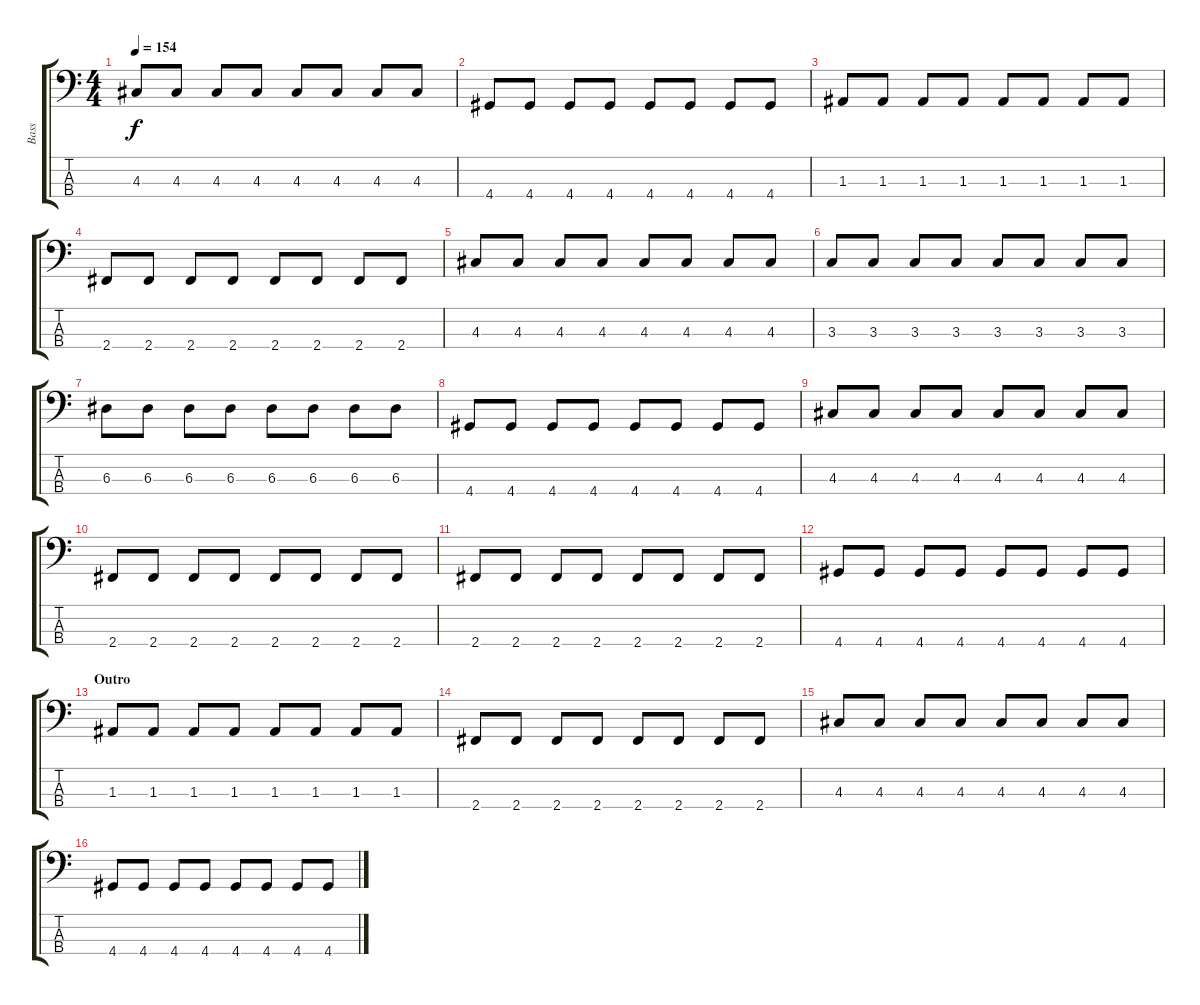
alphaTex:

\track ("Bass" "Bass") {instrument electricbassfinger}
\staff {score tabs}
\tuning (G2 D2 A1 E1) {hide}
\ts (4 4)
\tempo 154
\clef f4
\ks c
4.3.8{dy f} 4.3.8 4.3.8 4.3.8 4.3.8 4.3.8 4.3.8 4.3.8 |
4.4.8 4.4.8 4.4.8 4.4.8 4.4.8 4.4.8 4.4.8 4.4.8 |
1.3.8 1.3.8 1.3.8 1.3.8 1.3.8 1.3.8 1.3.8 1.3.8 |
2.4.8 2.4.8 2.4.8 2.4.8 2.4.8 2.4.8 2.4.8 2.4.8 |
4.3.8 4.3.8 4.3.8 4.3.8 4.3.8 4.3.8 4.3.8 4.3.8 |
3.3.8 3.3.8 3.3.8 3.3.8 3.3.8 3.3.8 3.3.8 3.3.8 |
6.3.8 6.3.8 6.3.8 6.3.8 6.3.8 6.3.8 6.3.8 6.3.8 |
4.4.8 4.4.8 4.4.8 4.4.8 4.4.8 4.4.8 4.4.8 4.4.8 |
4.3.8 4.3.8 4.3.8 4.3.8 4.3.8 4.3.8 4.3.8 4.3.8 |
2.4.8 2.4.8 2.4.8 2.4.8 2.4.8 2.4.8 2.4.8 2.4.8 |
2.4.8 2.4.8 2.4.8 2.4.8 2.4.8 2.4.8 2.4.8 2.4.8 |
4.4.8 4.4.8 4.4.8 4.4.8 4.4.8 4.4.8 4.4.8 4.4.8 |
\section ("" "Outro")
1.3.8 1.3.8 1.3.8 1.3.8 1.3.8 1.3.8 1.3.8 1.3.8 |
2.4.8 2.4.8 2.4.8 2.4.8 2.4.8 2.4.8 2.4.8 2.4.8 |
4.3.8 4.3.8 4.3.8 4.3.8 4.3.8 4.3.8 4.3.8 4.3.8 |
4.4.8 4.4.8 4.4.8 4.4.8 4.4.8 4.4.8 4.4.8 4.4.8
